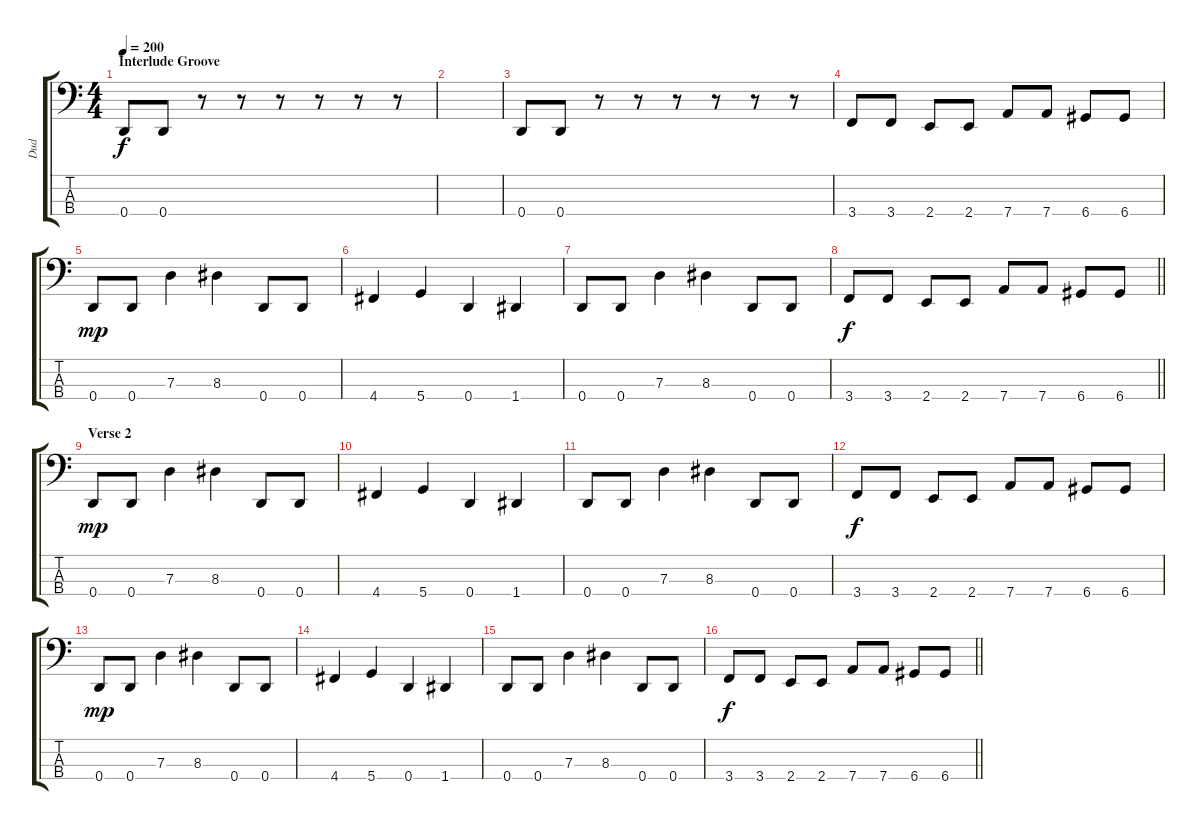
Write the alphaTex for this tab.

\track ("Dud" "Dud") {instrument slapbass1}
\staff {score tabs}
\tuning (F2 C2 G1 D1) {hide}
\ts (4 4)
\section ("" "Interlude Groove")
\tempo 200
\clef f4
\ks c
0.4.8{dy f} 0.4.8 r.8 r.8 r.8 r.8 r.8 r.8 |
|
0.4.8 0.4.8 r.8 r.8 r.8 r.8 r.8 r.8 |
3.4.8 3.4.8 2.4.8 2.4.8 7.4.8 7.4.8 6.4.8 6.4.8 |
0.4.8{dy mp} 0.4.8 7.3.4 8.3.4 0.4.8 0.4.8 |
4.4.4 5.4.4 0.4.4 1.4.4 |
0.4.8 0.4.8 7.3.4 8.3.4 0.4.8 0.4.8 |
\barLineRight lightlight
3.4.8{dy f} 3.4.8 2.4.8 2.4.8 7.4.8 7.4.8 6.4.8 6.4.8 |
\section ("" "Verse 2")
0.4.8{dy mp} 0.4.8 7.3.4 8.3.4 0.4.8 0.4.8 |
4.4.4 5.4.4 0.4.4 1.4.4 |
0.4.8 0.4.8 7.3.4 8.3.4 0.4.8 0.4.8 |
3.4.8{dy f} 3.4.8 2.4.8 2.4.8 7.4.8 7.4.8 6.4.8 6.4.8 |
0.4.8{dy mp} 0.4.8 7.3.4 8.3.4 0.4.8 0.4.8 |
4.4.4 5.4.4 0.4.4 1.4.4 |
0.4.8 0.4.8 7.3.4 8.3.4 0.4.8 0.4.8 |
\barLineRight lightlight
3.4.8{dy f} 3.4.8 2.4.8 2.4.8 7.4.8 7.4.8 6.4.8 6.4.8
